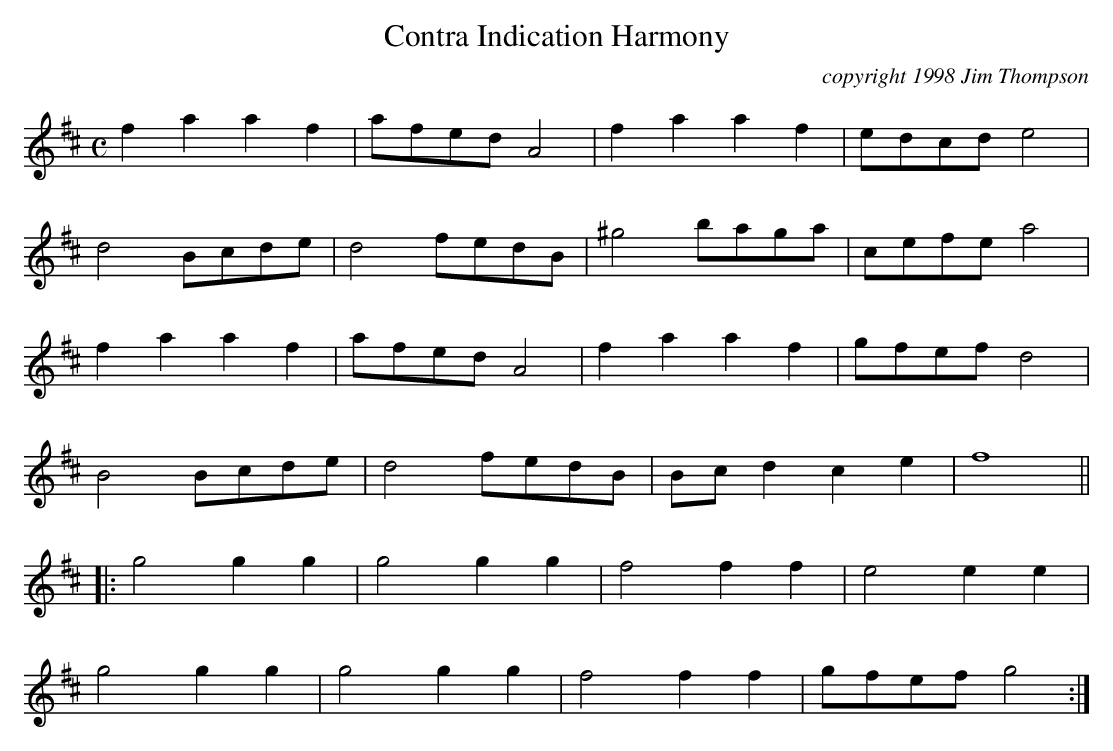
X:1
T:Contra Indication Harmony
C:copyright 1998 Jim Thompson
E:14
M:C
K:D
f2a2a2f2|afed A4|f2a2a2f2|edcd e4|
d4 Bcde|d4 fedB|^g4 baga|cefe a4|
f2a2a2f2|afed A4|f2a2a2f2|gfef d4|
B4 Bcde|d4 fedB|Bcd2c2e2|f8||
|:g4g2g2|g4g2g2|f4f2f2|e4e2e2|
g4g2g2|g4g2g2|f4f2f2|gfef g4:|
